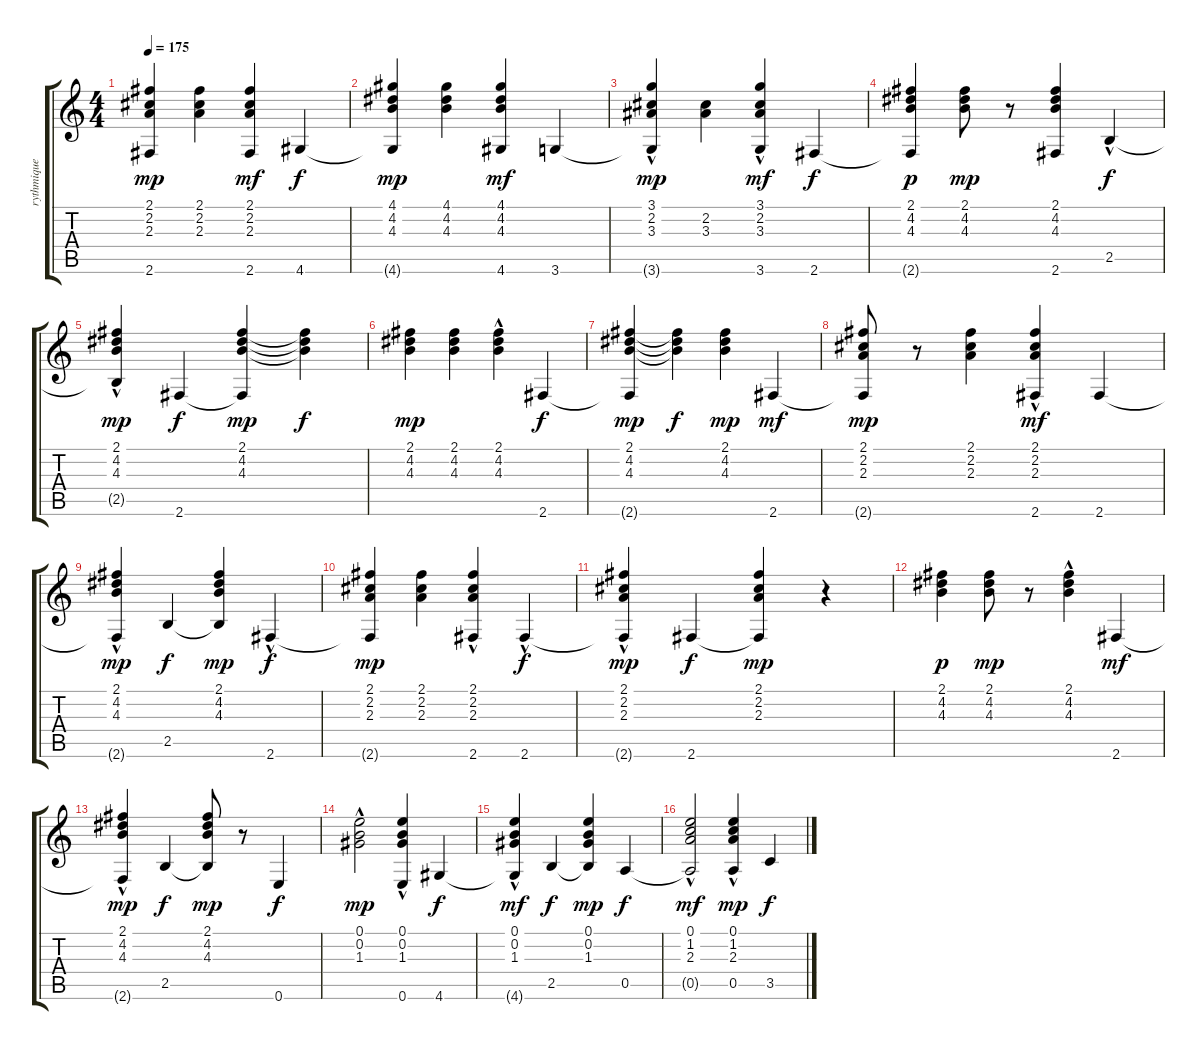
\track ("rythmique" "rythmique") {instrument acousticguitarnylon}
\staff {score tabs}
\tuning (E4 B3 G3 D3 A2 E2) {hide}
\ts (4 4)
\tempo 175
\clef g2
\ks c
(2.1 2.2 2.3 2.6{t}).4{dy mp} (2.1 2.2 2.3).4 (2.1 2.2 2.3 2.6).4{dy mf} 4.6.4{dy f} |
(4.1 4.2 4.3 4.6{t}).4{dy mp} (4.1 4.2 4.3).4 (4.1 4.2 4.3 4.6).4{dy mf} 3.6.4 |
(3.1{hac} 2.2 3.3 3.6{t}).4{dy mp} (2.2 3.3).4 (3.1{hac} 2.2 3.3{hac} 3.6).4{dy mf} 2.6.4{dy f} |
(2.1 4.2 4.3 2.6{t}).4{dy p} (2.1 4.2 4.3).8{dy mp} r.8 (2.1 4.2 4.3 2.6).4 2.5{hac}.4{dy f} |
(2.1 4.2{hac} 4.3{hac} 2.5{t}).4{dy mp} 2.6.4{dy f} (2.1 4.2 4.3 2.6{t}).4{dy mp} (2.1{t} 4.2{t} 4.3{t}).4{dy f} |
(2.1 4.2 4.3).4{dy mp} (2.1 4.2 4.3).4 (2.1{hac} 4.2{hac} 4.3{hac}).4 2.6.4{dy f} |
(2.1 4.2 4.3 2.6{t}).4{dy mp} (2.1{t} 4.2{t} 4.3{t}).4{dy f} (2.1 4.2 4.3).4{dy mp} 2.6.4{dy mf} |
(2.1 2.2 2.3 2.6{t}).8{dy mp} r.8 (2.1 2.2 2.3).4 (2.1{hac} 2.2{hac} 2.3{hac} 2.6).4{dy mf} 2.6.4 |
(2.1{hac} 4.2{hac} 4.3{hac} 2.6{t}).4{dy mp} 2.5.4{dy f} (2.1 4.2 4.3 2.5{t}).4{dy mp} 2.6{hac}.4{dy f} |
(2.1 2.2 2.3 2.6{t}).4{dy mp} (2.1 2.2 2.3).4 (2.1 2.2{hac} 2.3{hac} 2.6).4 2.6{hac}.4{dy f} |
(2.1{hac} 2.2{hac} 2.3{hac} 2.6{t}).4{dy mp} 2.6.4{dy f} (2.1 2.2 2.3 2.6{t}).4{dy mp} r.4 |
(2.1 4.2 4.3).4{dy p} (2.1 4.2 4.3).8{dy mp} r.8 (2.1 4.2{hac} 4.3).4 2.6.4{dy mf} |
(2.1{hac} 4.2{hac} 4.3{hac} 2.6{t}).4{dy mp} 2.5.4{dy f} (2.1 4.2 4.3 2.5{t}).8{dy mp} r.8 0.6.4{dy f} |
(0.1{hac} 0.2 1.3).2{dy mp} (0.1{hac} 0.2{hac} 1.3{hac} 0.6).4 4.6.4{dy f} |
(0.1{hac} 0.2{hac} 1.3{hac} 4.6{t}).4{dy mf} 2.5.4{dy f} (0.1 0.2 1.3 2.5{t}).4{dy mp} 0.5.4{dy f} |
(0.1{hac} 1.2 2.3 0.5{t}).2{dy mf} (0.1{hac} 1.2{hac} 2.3{hac} 0.5).4{dy mp} 3.5.4{dy f}
